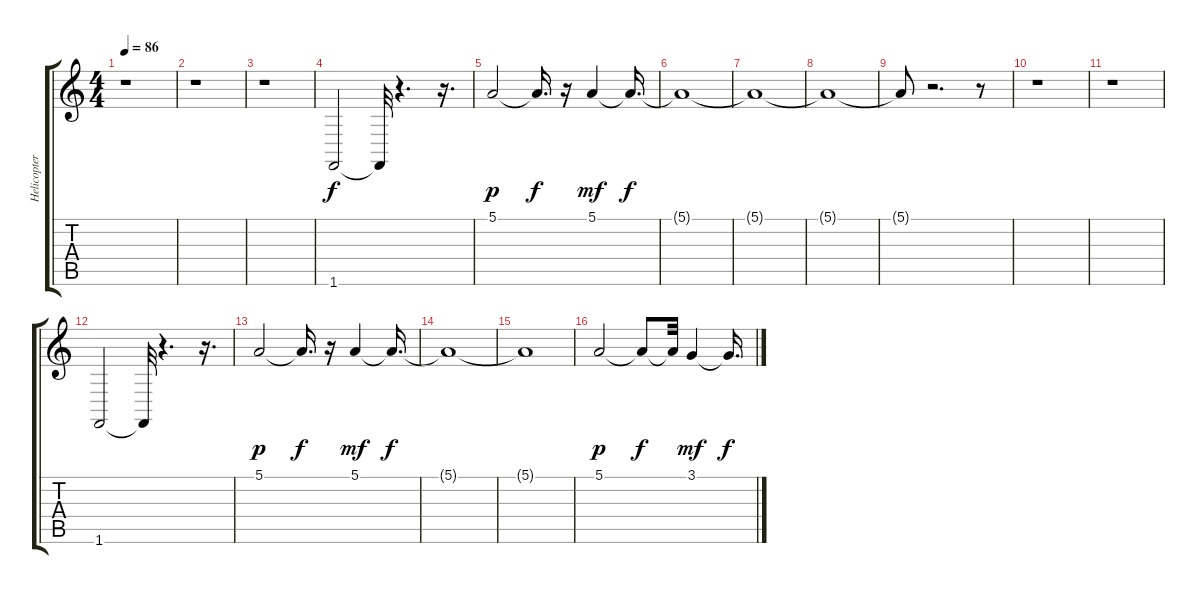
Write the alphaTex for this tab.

\track ("Helicopter" "Helicopter") {instrument helicopter}
\staff {score tabs}
\tuning (E4 B3 G3 D3 A2 E2) {hide}
\ts (4 4)
\tempo 86
\clef g2
\ks c
r.1{dy f} |
r.1 |
r.1 |
1.6.2 1.6{t}.32 r.4{d} r.16{d} |
5.1.2{dy p} 5.1{t}.16{d dy f} r.16 5.1.4{dy mf} 5.1{t}.16{d dy f} |
5.1{t}.1 |
5.1{t}.1 |
5.1{t}.1 |
5.1{t}.8 r.2{d} r.8 |
r.1 |
r.1 |
1.6.2 1.6{t}.32 r.4{d} r.16{d} |
5.1.2{dy p} 5.1{t}.16{d dy f} r.16 5.1.4{dy mf} 5.1{t}.16{d dy f} |
5.1{t}.1 |
5.1{t}.1 |
5.1.2{dy p} 5.1{t}.8{dy f} 5.1{t}.32 3.1.4{dy mf} 3.1{t}.16{d dy f}
